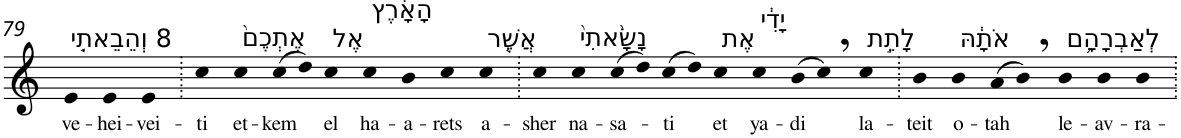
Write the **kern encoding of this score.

**kern	**text
*part1	*part1
*staff1	*staff1
*I"Piano	*
*I'Pno	*
!!LO:PB:g=z
*clefG2	*
*k[]	*
=79	=79
!LO:TX:a:t=8 וְהֵבֵאתִ֤י	!
!	!LO:LY:b
4e	ve-
!	!LO:LY:b
4e	-hei-
!	!LO:LY:b
4e	-vei-
=80.	=80.
!	!LO:LY:b
4cc	-ti
!LO:TX:a:t=אֶתְכֶם֙	!
!	!LO:LY:b
4cc	et-
!	!LO:LY:b
(>8cc	-kem
8dd)	.
!LO:TX:a:t=אֶל	!
!	!LO:LY:b
4cc	el
!LO:TX:a:t=הָאָ֔רֶץ	!
!	!LO:LY:b
4cc	ha-
!	!LO:LY:b
4b	-a-
!	!LO:LY:b
4cc	-rets
!LO:TX:a:t=אֲשֶׁ֤ר	!
!	!LO:LY:b
4cc	a-
=81.	=81.
!	!LO:LY:b
4cc	-sher
!LO:TX:a:t=נָשָׂ֙אתִי֙	!
!	!LO:LY:b
4cc	na-
!	!LO:LY:b
(>8cc	-sa-
8dd)	.
!	!LO:LY:b
(>8cc	-ti
8dd)	.
!LO:TX:a:t=אֶת	!
!	!LO:LY:b
4cc	et
!LO:TX:a:t=יָדִ֔י	!
!	!LO:LY:b
4cc	ya-
!	!LO:LY:b
(>8b	-di
8cc,)	.
!LO:TX:a:t=לָתֵ֣ת	!
!	!LO:LY:b
4cc	la-
=82.	=82.
!	!LO:LY:b
4b	-teit
!LO:TX:a:t=אֹתָ֔הּ	!
!	!LO:LY:b
4b	o-
!	!LO:LY:b
(>8a	-tah
8b,)	.
!LO:TX:a:t=לְאַבְרָהָ֥ם	!
!	!LO:LY:b
4b	le-
!	!LO:LY:b
4b	-av-
!	!LO:LY:b
4b	-ra-
=.	=.
*-	*-
